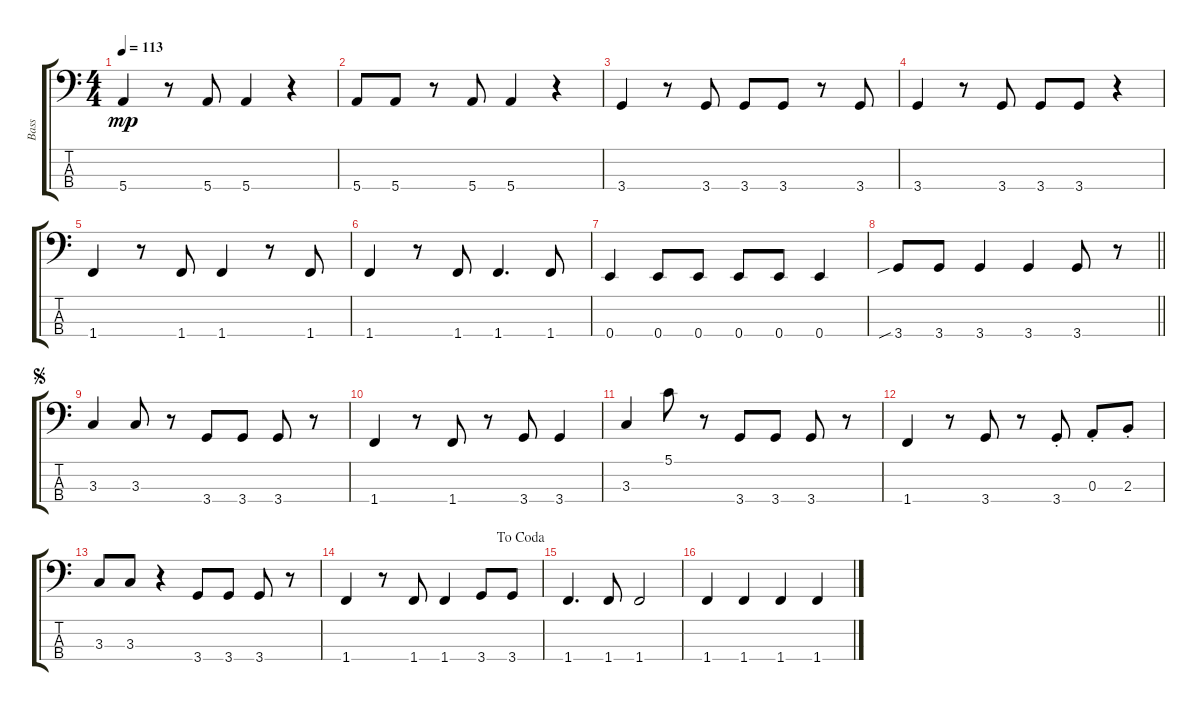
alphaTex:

\track ("Bass" "Bass") {instrument electricbassfinger}
\staff {score tabs}
\tuning (G2 D2 A1 E1) {hide}
\ts (4 4)
\tempo 113
\clef f4
\ks c
5.4.4{dy mp} r.8 5.4.8 5.4.4 r.4 |
5.4.8 5.4.8 r.8 5.4.8 5.4.4 r.4 |
3.4.4 r.8 3.4.8 3.4.8 3.4.8 r.8 3.4.8 |
3.4.4 r.8 3.4.8 3.4.8 3.4.8 r.4 |
1.4.4 r.8 1.4.8 1.4.4 r.8 1.4.8 |
1.4.4 r.8 1.4.8 1.4.4{d} 1.4.8 |
0.4.4 0.4.8 0.4.8 0.4.8 0.4.8 0.4.4 |
\barLineRight lightlight
3.4{sib}.8 3.4.8 3.4.4 3.4.4 3.4.8 r.8 |
\jump segno
3.3.4 3.3.8 r.8 3.4.8 3.4.8 3.4.8 r.8 |
1.4.4 r.8 1.4.8 r.8 3.4.8 3.4.4 |
3.3.4 5.1.8 r.8 3.4.8 3.4.8 3.4.8 r.8 |
1.4.4 r.8 3.4.8 r.8 3.4{st}.8 0.3{st}.8 2.3{st}.8 |
3.3.8 3.3.8 r.4 3.4.8 3.4.8 3.4.8 r.8 |
\jump dacoda
1.4.4 r.8 1.4.8 1.4.4 3.4.8 3.4.8 |
1.4.4{d} 1.4.8 1.4.2 |
1.4.4 1.4.4 1.4.4 1.4.4
